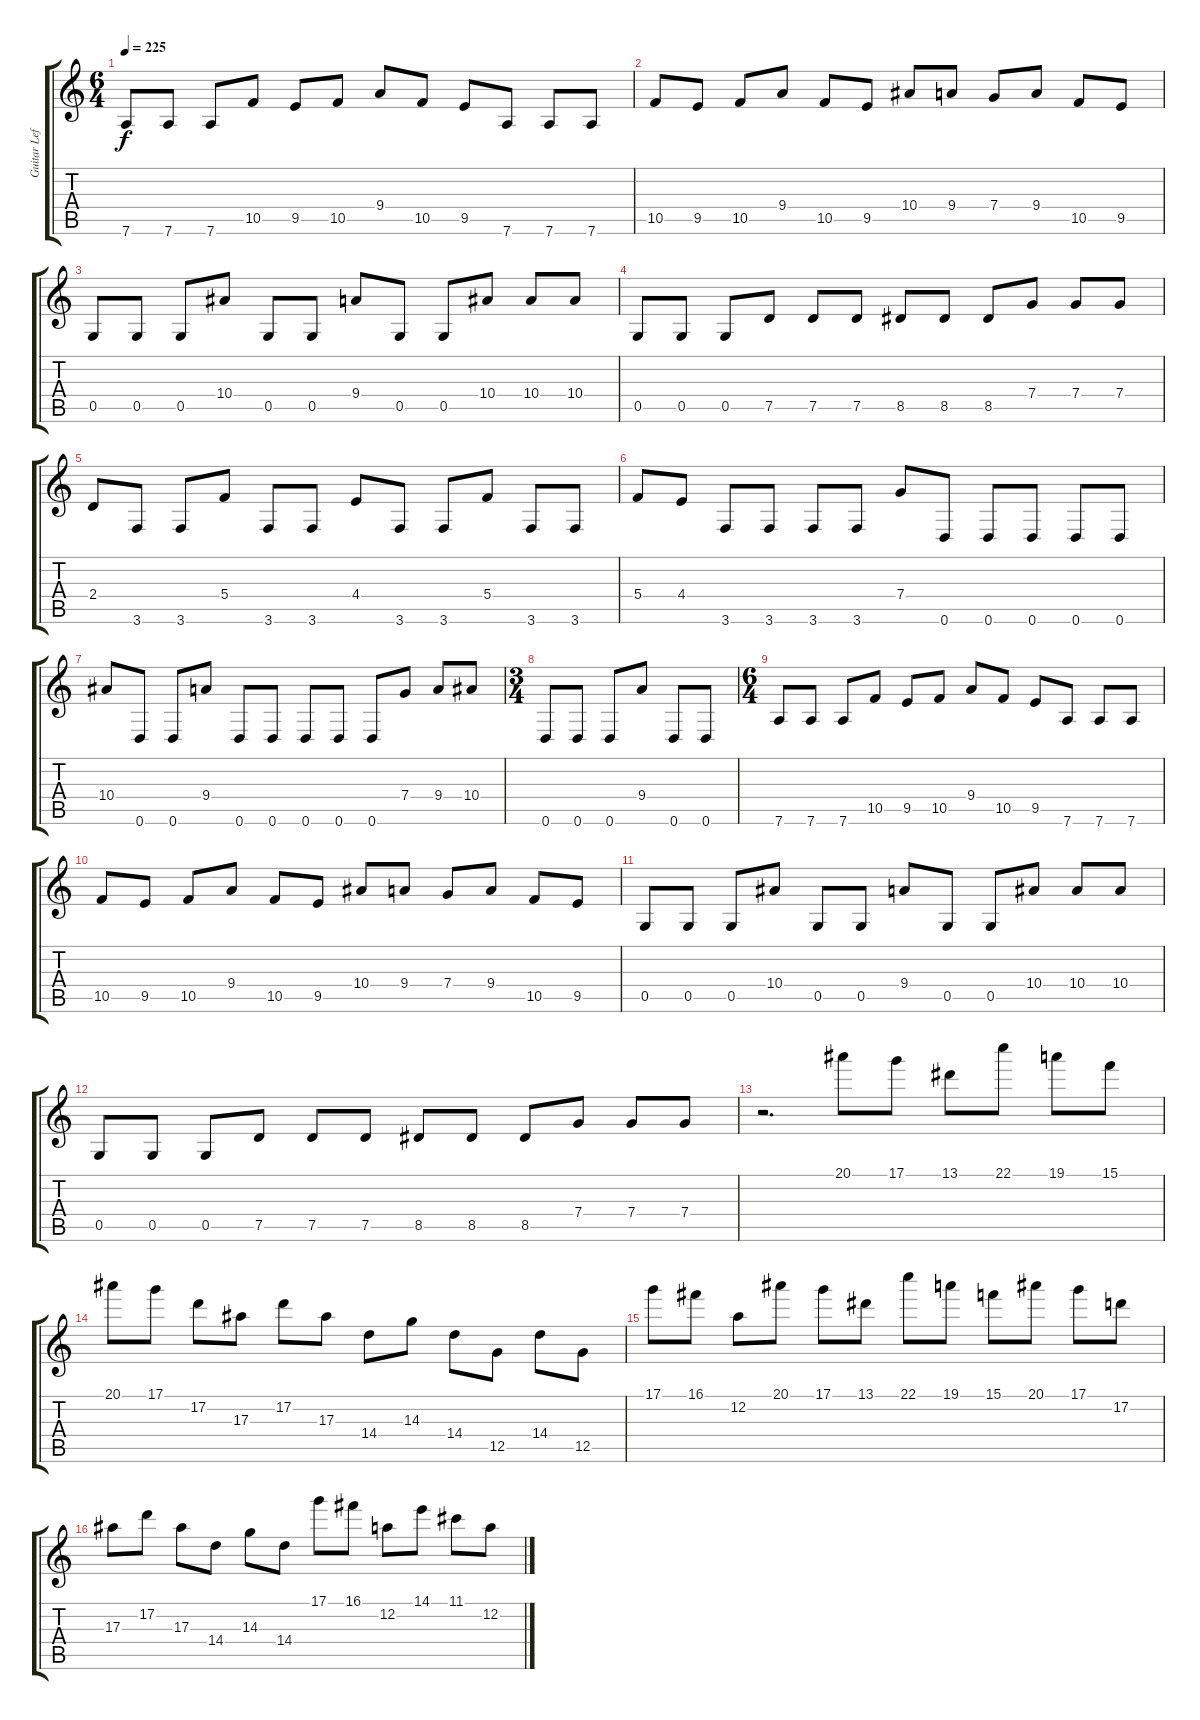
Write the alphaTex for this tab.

\track ("Guitar Left" "Guitar Lef") {instrument distortionguitar}
\staff {score tabs}
\tuning (D4 A3 F3 C3 G2 D2) {hide}
\ts (6 4)
\tempo 225
\clef g2
\ks c
7.6.8{dy f} 7.6.8 7.6.8 10.5.8 9.5.8 10.5.8 9.4.8 10.5.8 9.5.8 7.6.8 7.6.8 7.6.8 |
10.5.8 9.5.8 10.5.8 9.4.8 10.5.8 9.5.8 10.4.8 9.4.8 7.4.8 9.4.8 10.5.8 9.5.8 |
0.5.8 0.5.8 0.5.8 10.4.8 0.5.8 0.5.8 9.4.8 0.5.8 0.5.8 10.4.8 10.4.8 10.4.8 |
0.5.8 0.5.8 0.5.8 7.5.8 7.5.8 7.5.8 8.5.8 8.5.8 8.5.8 7.4.8 7.4.8 7.4.8 |
2.4.8 3.6.8 3.6.8 5.4.8 3.6.8 3.6.8 4.4.8 3.6.8 3.6.8 5.4.8 3.6.8 3.6.8 |
5.4.8 4.4.8 3.6.8 3.6.8 3.6.8 3.6.8 7.4.8 0.6.8 0.6.8 0.6.8 0.6.8 0.6.8 |
10.4.8 0.6.8 0.6.8 9.4.8 0.6.8 0.6.8 0.6.8 0.6.8 0.6.8 7.4.8 9.4.8 10.4.8 |
\ts (3 4)
0.6.8 0.6.8 0.6.8 9.4.8 0.6.8 0.6.8 |
\ts (6 4)
7.6.8 7.6.8 7.6.8 10.5.8 9.5.8 10.5.8 9.4.8 10.5.8 9.5.8 7.6.8 7.6.8 7.6.8 |
10.5.8 9.5.8 10.5.8 9.4.8 10.5.8 9.5.8 10.4.8 9.4.8 7.4.8 9.4.8 10.5.8 9.5.8 |
0.5.8 0.5.8 0.5.8 10.4.8 0.5.8 0.5.8 9.4.8 0.5.8 0.5.8 10.4.8 10.4.8 10.4.8 |
0.5.8 0.5.8 0.5.8 7.5.8 7.5.8 7.5.8 8.5.8 8.5.8 8.5.8 7.4.8 7.4.8 7.4.8 |
r.2{d} 20.1.8 17.1.8 13.1.8 22.1.8 19.1.8 15.1.8 |
20.1.8 17.1.8 17.2.8 17.3.8 17.2.8 17.3.8 14.4.8 14.3.8 14.4.8 12.5.8 14.4.8 12.5.8 |
17.1.8 16.1.8 12.2.8 20.1.8 17.1.8 13.1.8 22.1.8 19.1.8 15.1.8 20.1.8 17.1.8 17.2.8 |
17.3.8 17.2.8 17.3.8 14.4.8 14.3.8 14.4.8 17.1.8 16.1.8 12.2.8 14.1.8 11.1.8 12.2.8
